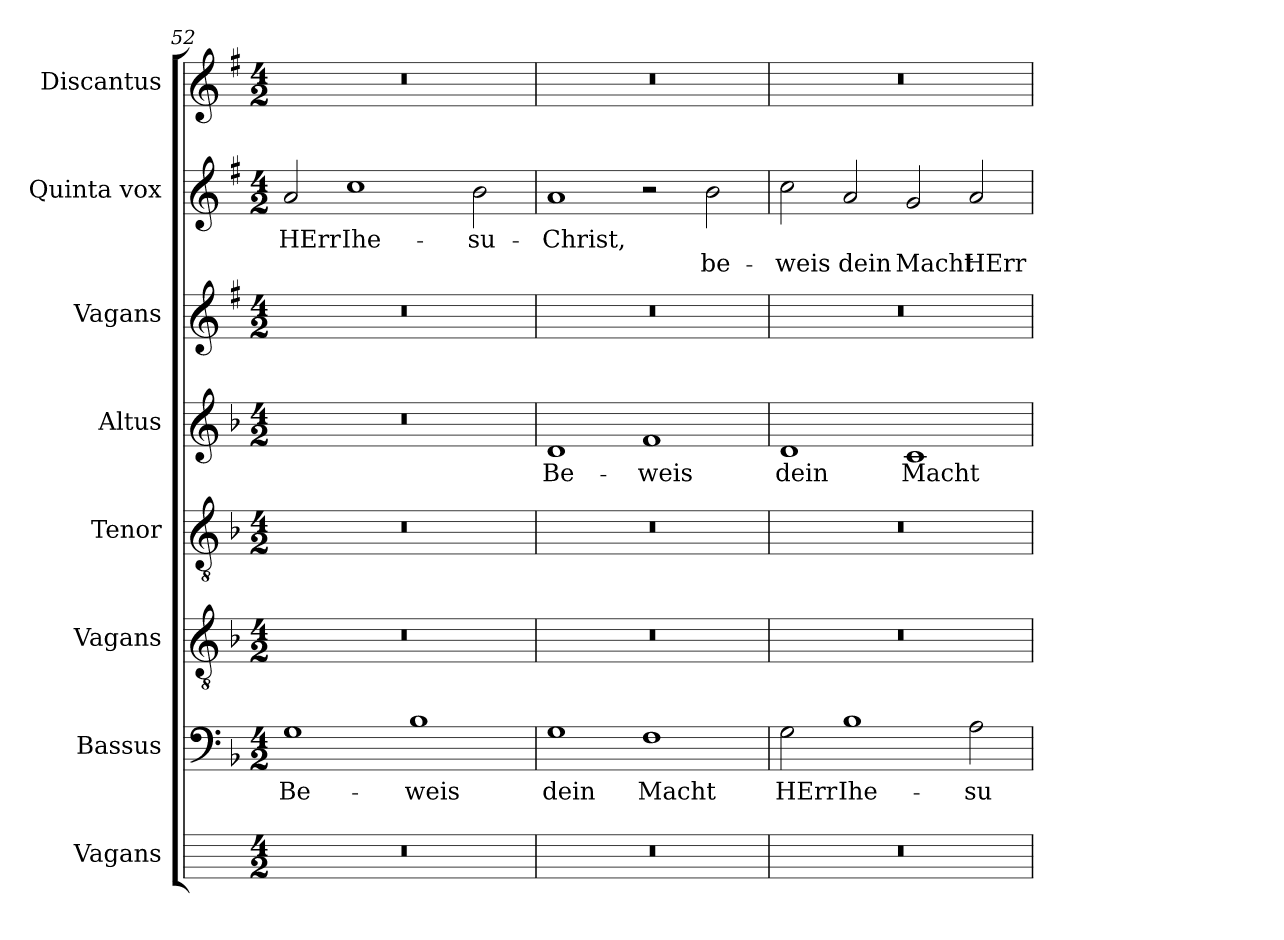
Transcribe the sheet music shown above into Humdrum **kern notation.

**kern	**kern	**text	**kern	**kern	**kern	**text	**kern	**kern	**text	**text	**kern
*part8	*part7	*part7	*part6	*part5	*part4	*part4	*part3	*part2	*part2	*part2	*part1
*staff8	*staff7	*staff7	*staff6	*staff5	*staff4	*staff4	*staff3	*staff2	*staff2	*staff2	*staff1
*I"Vagans	*I"Bassus	*	*I"Vagans	*I"Tenor	*I"Altus	*	*I"Vagans	*I"Quinta vox	*	*	*I"Discantus
*I'Vagans	*I'Bassus	*	*I'Vagans	*I'Tenor	*I'Altus	*	*I'Vagans	*I'Quinta vox	*	*	*I'Discantus
*	*clefF4	*	*clefGv2	*clefGv2	*clefG2	*	*clefG2	*clefG2	*	*	*clefG2
*	*	*	*	*	*	*	*ITrd1c2	*ITrd1c2	*	*	*ITrd1c2
*	*k[b-]	*	*k[b-]	*k[b-]	*k[b-]	*	*k[b-]	*k[b-]	*	*	*k[b-]
*	*F:	*	*F:	*F:	*F:	*	*F:	*F:	*	*	*F:
*M4/2	*M4/2	*	*M4/2	*M4/2	*M4/2	*	*M4/2	*M4/2	*	*	*M4/2
=52	=52	=52	=52	=52	=52	=52	=52	=52	=52	=52	=52
!	!	!LO:LY:b	!	!	!	!	!	!	!LO:LY:b	!	!
0r	1G	Be-	0r	0r	0r	.	0r	2g	HErr	.	0r
!	!	!	!	!	!	!	!	!	!LO:LY:b	!	!
.	.	.	.	.	.	.	.	1b-	Ihe-	.	.
!	!	!LO:LY:b	!	!	!	!	!	!	!	!	!
.	1B-	-weis	.	.	.	.	.	.	.	.	.
!	!	!	!	!	!	!	!	!	!LO:LY:b	!	!
.	.	.	.	.	.	.	.	2a	-su-	.	.
=53	=53	=53	=53	=53	=53	=53	=53	=53	=53	=53	=53
!	!	!LO:LY:b	!	!	!	!LO:LY:b	!	!	!LO:LY:b	!	!
0r	1G	dein	0r	0r	1d	Be-	0r	1g	-Christ,	.	0r
!	!	!LO:LY:b	!	!	!	!LO:LY:b	!	!	!	!	!
.	1F	Macht	.	.	1f	-weis	.	2r	.	.	.
!	!	!	!	!	!	!	!	!	!	!LO:LY:b	!
.	.	.	.	.	.	.	.	2a	.	be-	.
=54	=54	=54	=54	=54	=54	=54	=54	=54	=54	=54	=54
!	!	!LO:LY:b	!	!	!	!LO:LY:b	!	!	!	!LO:LY:b	!
0r	2G	HErr	0r	0r	1d	dein	0r	2b-	.	-weis	0r
!	!	!LO:LY:b	!	!	!	!	!	!	!	!LO:LY:b	!
.	1B-	Ihe-	.	.	.	.	.	2g	.	dein	.
!	!	!	!	!	!	!LO:LY:b	!	!	!	!LO:LY:b	!
.	.	.	.	.	1c	Macht	.	2f	.	Macht	.
!	!	!LO:LY:b	!	!	!	!	!	!	!	!LO:LY:b	!
.	2A	-su	.	.	.	.	.	2g	.	HErr	.
=	=	=	=	=	=	=	=	=	=	=	=
*-	*-	*-	*-	*-	*-	*-	*-	*-	*-	*-	*-
